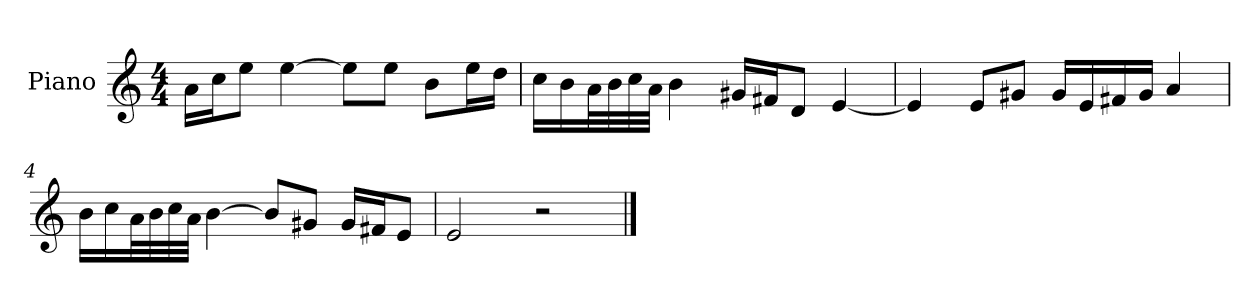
**kern
*part1
*staff1
*I"Piano
*I'P-no
*clefG2
*k[]
*M4/4
*MM90
=1
16a\LL
16cc\J
8ee\J
[4ee\
8ee\L]
8ee\J
8b\L
16ee\L
16dd\JJ
=2
16cc\LL
16b\
32a\L
32b\
32cc\
32a\JJJ
4b\
16g#X/LL
16f#X/J
8d/J
[4e/
=3
4e/]
8e/L
8g#X/J
16g#/LL
16e/
16f#X/
16g#/JJ
4a/
!!LO:LB:g=z
=4
16b\LL
16cc\
32a\L
32b\
32cc\
32a\JJJ
[4b\
8b/L]
8g#X/J
16g#/LL
16f#X/J
8e/J
=5
2e/
2r
==
*-
